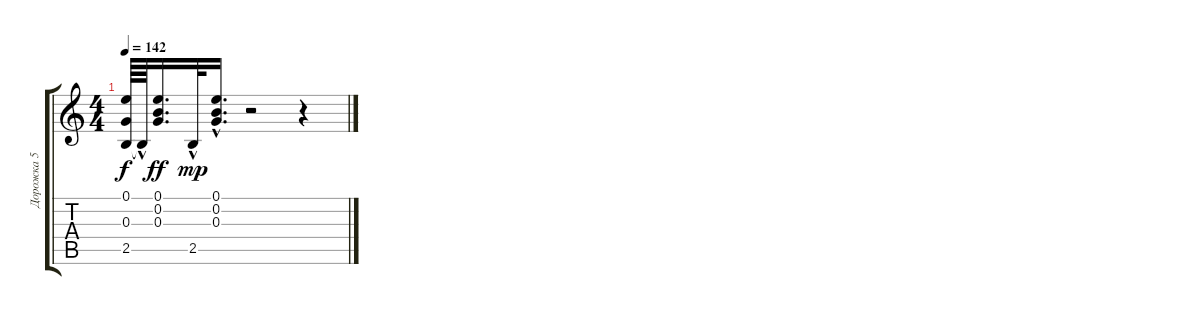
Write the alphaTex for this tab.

\track ("Дорожка 5" "Дорожка 5") {instrument acousticguitarsteel}
\staff {score tabs}
\tuning (E4 B3 G3 D3 A2 E2) {hide}
\ts (4 4)
\tempo 142
\clef g2
\ks c
(0.1{t} 0.3{t} 2.5{t}).64{dy f} 2.5{hac t}.64 (0.1 0.2 0.3).16{d dy ff} 2.5{hac}.32{dy mp} (0.1 0.2 0.3{hac}).16{d} r.2 r.4
